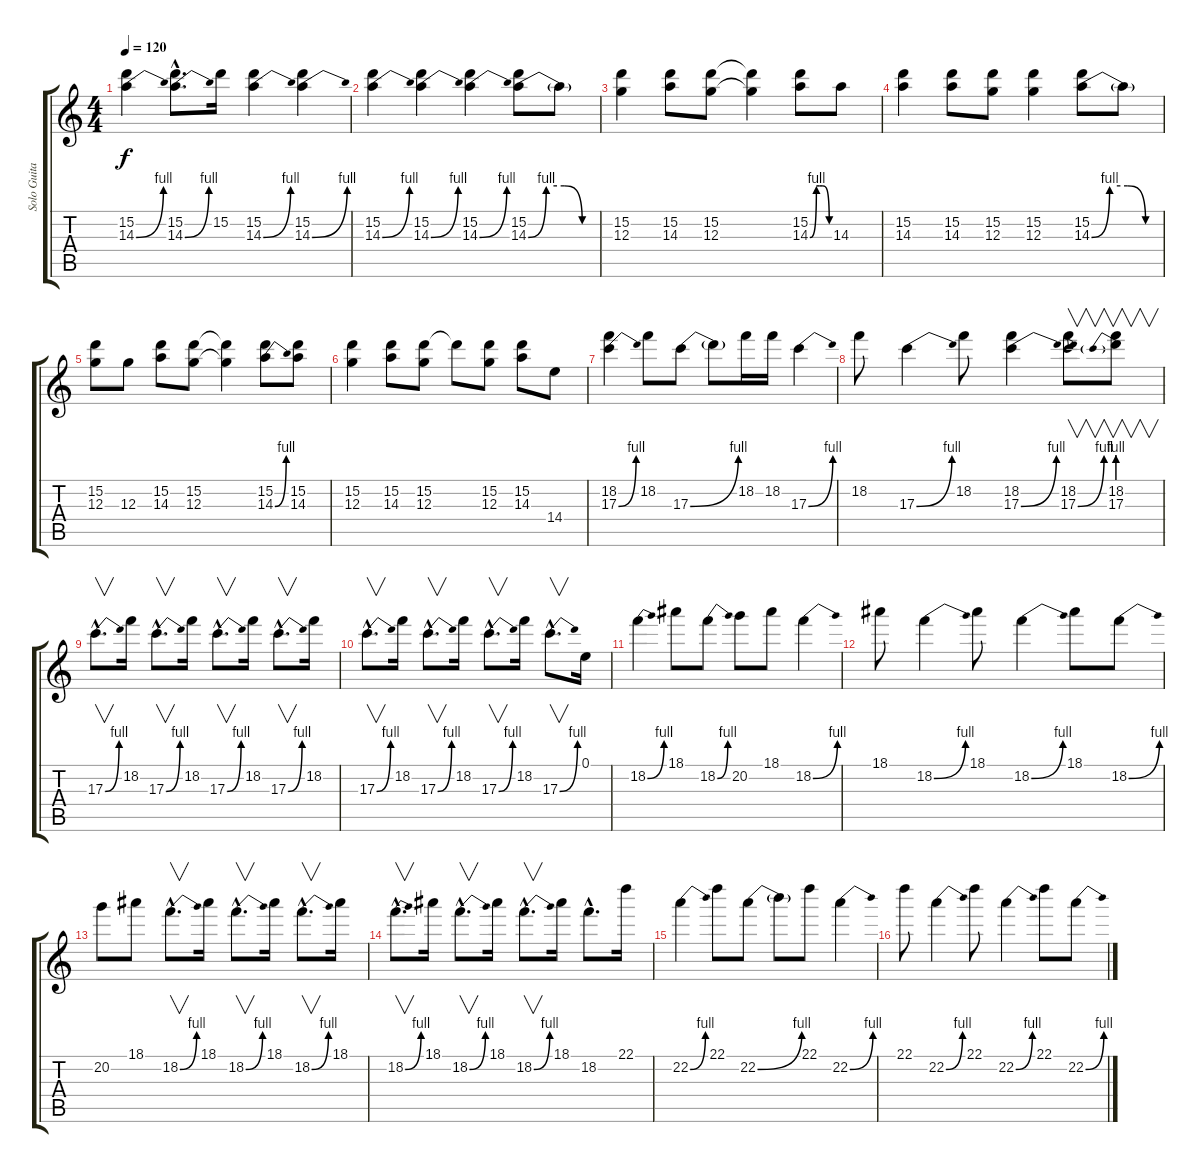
\track ("Solo Guitar 1" "Solo Guita") {instrument overdrivenguitar}
\staff {score tabs}
\tuning (E4 B3 G3 D3 A2 E2) {hide}
\ts (4 4)
\tempo 120
\clef g2
\ks c
(15.2 14.3{be (bend 0 0 60 4)}).4{dy f} (15.2{hac} 14.3{be (bend 0 0 60 4) hac}).8{d} 15.2.16 (15.2 14.3{be (bend 0 0 60 4)}).4 (15.2 14.3{be (bend 0 0 60 4)}).4 |
(15.2 14.3{be (bend 0 0 60 4)}).4 (15.2 14.3{be (bend 0 0 60 4)}).4 (15.2 14.3{be (bend 0 0 60 4)}).4 (15.2 14.3{be (custom 0 0 15 4 30 4 45 0 60 0)}).8 14.3{t}.8 |
(15.2 12.3).4 (15.2 14.3).8 (15.2 12.3).8 (15.2{t} 12.3{t}).4 (15.2 14.3{be (custom 0 0 20 4 30 4 40 4 60 0)}).8 14.3.8 |
(15.2 14.3).4 (15.2 14.3).8 (15.2 12.3).8 (15.2 12.3).4 (15.2 14.3{be (custom 0 0 15 4 30 4 45 0 60 0)}).8 14.3{t}.8 |
(15.2 12.3).8 12.3.8 (15.2 14.3).8 (15.2 12.3).8 (15.2{t} 12.3{t}).4 (15.2 14.3{be (bend 0 0 60 4)}).8 (15.2 14.3).8 |
(15.2 12.3).4 (15.2 14.3).8 (15.2 12.3).8 15.2{t}.8 (15.2 12.3).8 (15.2 14.3).8 14.4.8 |
(18.2 17.3{be (bend 0 0 60 4)}).4 18.2.8 17.3{be (bend 0 0 60 4)}.8 17.3{t}.8 18.2.16 18.2.16 17.3{be (bend 0 0 60 4)}.4 |
18.2.8 17.3{be (bend 0 0 60 4)}.4 18.2.8 (18.2 17.3{be (bend 0 0 60 4)}).4 (18.2 17.3{be (bend 0 0 60 4)}).8{v} (18.2 17.3{be (prebend 0 4 60 4)}).8{v} |
17.3{be (bend 0 0 60 4) hac}.8{v d} 18.2.16 17.3{be (bend 0 0 60 4) hac}.8{v d} 18.2.16 17.3{be (bend 0 0 60 4) hac}.8{v d} 18.2.16 17.3{be (bend 0 0 60 4) hac}.8{v d} 18.2.16 |
17.3{be (bend 0 0 60 4) hac}.8{v d} 18.2.16 17.3{be (bend 0 0 60 4) hac}.8{v d} 18.2.16 17.3{be (bend 0 0 60 4) hac}.8{v d} 18.2.16 17.3{be (bend 0 0 60 4) hac}.8{v d} 0.1.16 |
18.2{be (bend 0 0 60 4)}.4 18.1.8 18.2{be (bend 0 0 60 4)}.8 20.2.8 18.1.8 18.2{be (bend 0 0 60 4)}.4 |
18.1.8 18.2{be (bend 0 0 60 4)}.4 18.1.8 18.2{be (bend 0 0 60 4)}.4 18.1.8 18.2{be (bend 0 0 60 4)}.8 |
20.2.8 18.1.8 18.2{be (bend 0 0 60 4) hac}.8{v d} 18.1.16 18.2{be (bend 0 0 60 4) hac}.8{v d} 18.1.16 18.2{be (bend 0 0 60 4) hac}.8{v d} 18.1.16 |
18.2{be (bend 0 0 60 4) hac}.8{v d} 18.1.16 18.2{be (bend 0 0 60 4) hac}.8{v d} 18.1.16 18.2{be (bend 0 0 60 4) hac}.8{v d} 18.1.16 18.2{hac}.8{d} 22.1.16 |
22.2{be (bend 0 0 60 4)}.4 22.1.8 22.2{be (bend 0 0 60 4)}.8 22.2{t}.8 22.1.8 22.2{be (bend 0 0 60 4)}.4 |
22.1.8 22.2{be (bend 0 0 60 4)}.4 22.1.8 22.2{be (bend 0 0 60 4)}.4 22.1.8 22.2{be (bend 0 0 60 4)}.8
